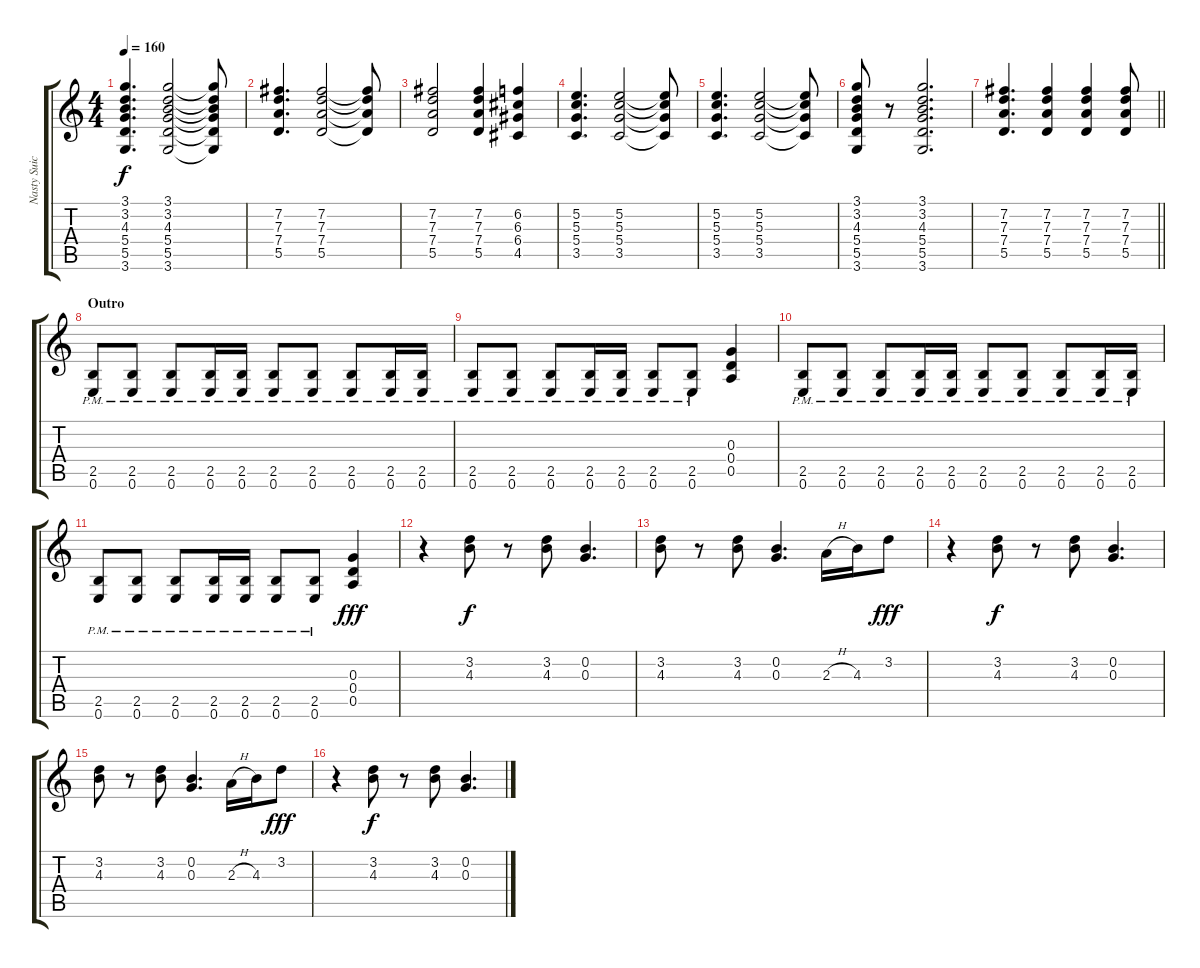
\track ("Nasty Suicide" "Nasty Suic") {instrument overdrivenguitar}
\staff {score tabs}
\tuning (E4 B3 G3 D3 A2 E2) {hide}
\ts (4 4)
\tempo 160
\clef g2
\ks c
(3.1 3.2 4.3 5.4 5.5 3.6).4{d dy f} (3.1 3.2 4.3 5.4 5.5 3.6).2 (3.1{t} 3.2{t} 4.3{t} 5.4{t} 5.5{t} 3.6{t}).8 |
(7.2 7.3 7.4 5.5).4{d} (7.2 7.3 7.4 5.5).2 (7.2{t} 7.3{t} 7.4{t} 5.5{t}).8 |
(7.2 7.3 7.4 5.5).2 (7.2 7.3 7.4 5.5).4 (6.2 6.3 6.4 4.5).4 |
(5.2 5.3 5.4 3.5).4{d} (5.2 5.3 5.4 3.5).2 (5.2{t} 5.3{t} 5.4{t} 3.5{t}).8 |
(5.2 5.3 5.4 3.5).4{d} (5.2 5.3 5.4 3.5).2 (5.2{t} 5.3{t} 5.4{t} 3.5{t}).8 |
(3.1 3.2 4.3 5.4 5.5 3.6).8 r.8 (3.1 3.2 4.3 5.4 5.5 3.6).2{d} |
\barLineRight lightlight
(7.2 7.3 7.4 5.5).4{d} (7.2 7.3 7.4 5.5).4 (7.2 7.3 7.4 5.5).4 (7.2 7.3 7.4 5.5).8 |
\section ("" "Outro")
(2.5{pm} 0.6{pm}).8 (2.5{pm} 0.6{pm}).8 (2.5{pm} 0.6{pm}).8 (2.5 0.6{pm}).16 (2.5 0.6{pm}).16 (2.5{pm} 0.6{pm}).8 (2.5{pm} 0.6{pm}).8 (2.5{pm} 0.6{pm}).8 (2.5 0.6{pm}).16 (2.5 0.6{pm}).16 |
(2.5{pm} 0.6{pm}).8 (2.5{pm} 0.6{pm}).8 (2.5{pm} 0.6{pm}).8 (2.5 0.6{pm}).16 (2.5 0.6{pm}).16 (2.5{pm} 0.6{pm}).8 (2.5{pm} 0.6{pm}).8 (0.3 0.4 0.5).4 |
(2.5{pm} 0.6{pm}).8 (2.5{pm} 0.6{pm}).8 (2.5{pm} 0.6{pm}).8 (2.5 0.6{pm}).16 (2.5 0.6{pm}).16 (2.5{pm} 0.6{pm}).8 (2.5{pm} 0.6{pm}).8 (2.5{pm} 0.6{pm}).8 (2.5 0.6{pm}).16 (2.5 0.6{pm}).16 |
(2.5{pm} 0.6{pm}).8 (2.5{pm} 0.6{pm}).8 (2.5{pm} 0.6{pm}).8 (2.5 0.6{pm}).16 (2.5 0.6{pm}).16 (2.5{pm} 0.6{pm}).8 (2.5{pm} 0.6{pm}).8 (0.3 0.4 0.5).4{dy fff} |
r.4 (3.2 4.3).8{dy f} r.8 (3.2 4.3).8 (0.2 0.3).4{d} |
(3.2 4.3).8 r.8 (3.2 4.3).8 (0.2 0.3).4{d} 2.3{h}.16 4.3.16 3.2.8{dy fff} |
r.4 (3.2 4.3).8{dy f} r.8 (3.2 4.3).8 (0.2 0.3).4{d} |
(3.2 4.3).8 r.8 (3.2 4.3).8 (0.2 0.3).4{d} 2.3{h}.16 4.3.16 3.2.8{dy fff} |
r.4 (3.2 4.3).8{dy f} r.8 (3.2 4.3).8 (0.2 0.3).4{d}
